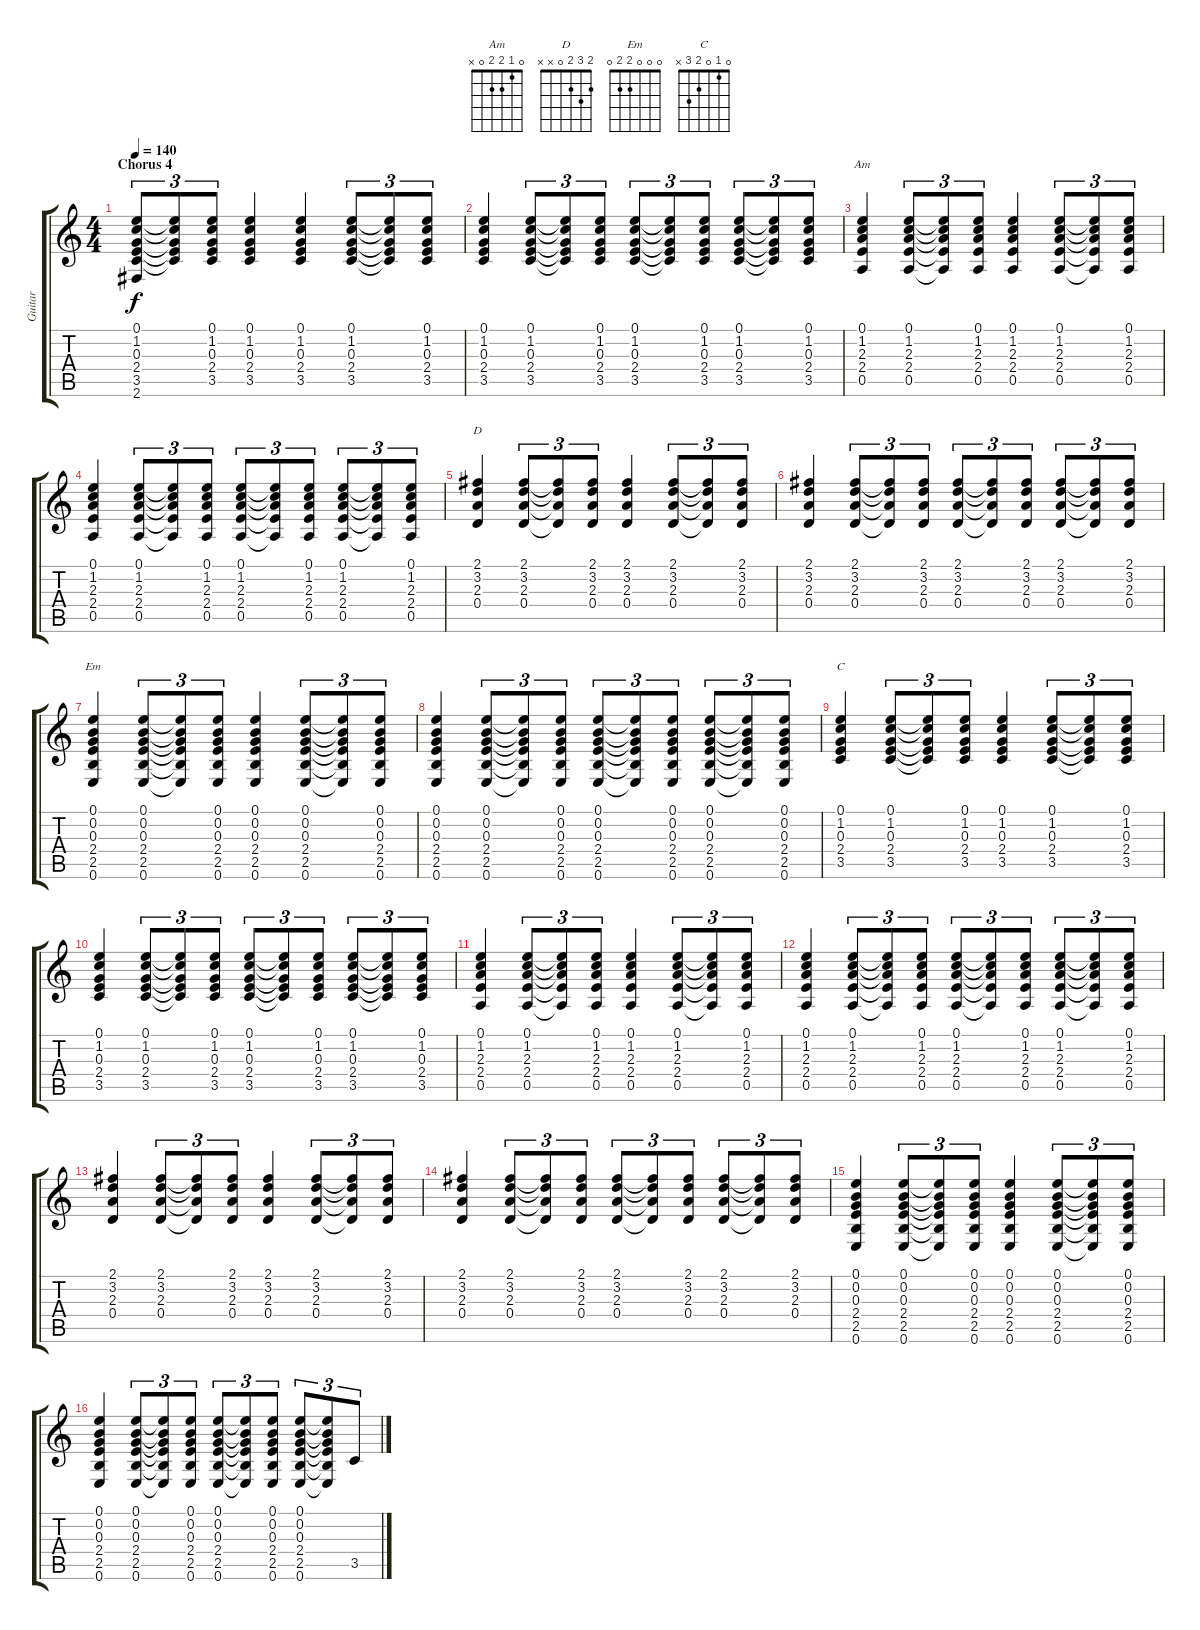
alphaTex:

\track ("Guitar" "Guitar") {instrument acousticguitarsteel}
\staff {score tabs}
\tuning (E4 B3 G3 D3 A2 E2) {hide}
\chord ("Am" 0 1 2 2 0 x)
\chord ("D" 2 3 2 0 x x)
\chord ("Em" 0 0 0 2 2 0)
\chord ("C" 0 1 0 2 3 x)
\ts (4 4)
\section ("" "Chorus 4")
\tempo 140
\clef g2
\ks c
(0.1{t} 1.2{t} 0.3{t} 2.4{t} 3.5{t} 2.6{t}).8{tu (3 2) dy f} (0.1{t} 1.2{t} 0.3{t} 2.4{t} 3.5{t}).8{tu (3 2)} (0.1 1.2 0.3 2.4 3.5).8{tu (3 2)} (0.1 1.2 0.3 2.4 3.5).4 (0.1 1.2 0.3 2.4 3.5).4 (0.1 1.2 0.3 2.4 3.5).8{tu (3 2)} (0.1{t} 1.2{t} 0.3{t} 2.4{t} 3.5{t}).8{tu (3 2)} (0.1 1.2 0.3 2.4 3.5).8{tu (3 2)} |
(0.1 1.2 0.3 2.4 3.5).4 (0.1 1.2 0.3 2.4 3.5).8{tu (3 2)} (0.1{t} 1.2{t} 0.3{t} 2.4{t} 3.5{t}).8{tu (3 2)} (0.1 1.2 0.3 2.4 3.5).8{tu (3 2)} (0.1 1.2 0.3 2.4 3.5).8{tu (3 2)} (0.1{t} 1.2{t} 0.3{t} 2.4{t} 3.5{t}).8{tu (3 2)} (0.1 1.2 0.3 2.4 3.5).8{tu (3 2)} (0.1 1.2 0.3 2.4 3.5).8{tu (3 2)} (0.1{t} 1.2{t} 0.3{t} 2.4{t} 3.5{t}).8{tu (3 2)} (0.1 1.2 0.3 2.4 3.5).8{tu (3 2)} |
(0.1 1.2 2.3 2.4 0.5).4{ch "Am"} (0.1 1.2 2.3 2.4 0.5).8{tu (3 2)} (0.1{t} 1.2{t} 2.3{t} 2.4{t} 0.5{t}).8{tu (3 2)} (0.1 1.2 2.3 2.4 0.5).8{tu (3 2)} (0.1 1.2 2.3 2.4 0.5).4 (0.1 1.2 2.3 2.4 0.5).8{tu (3 2)} (0.1{t} 1.2{t} 2.3{t} 2.4{t} 0.5{t}).8{tu (3 2)} (0.1 1.2 2.3 2.4 0.5).8{tu (3 2)} |
(0.1 1.2 2.3 2.4 0.5).4 (0.1 1.2 2.3 2.4 0.5).8{tu (3 2)} (0.1{t} 1.2{t} 2.3{t} 2.4{t} 0.5{t}).8{tu (3 2)} (0.1 1.2 2.3 2.4 0.5).8{tu (3 2)} (0.1 1.2 2.3 2.4 0.5).8{tu (3 2)} (0.1{t} 1.2{t} 2.3{t} 2.4{t} 0.5{t}).8{tu (3 2)} (0.1 1.2 2.3 2.4 0.5).8{tu (3 2)} (0.1 1.2 2.3 2.4 0.5).8{tu (3 2)} (0.1{t} 1.2{t} 2.3{t} 2.4{t} 0.5{t}).8{tu (3 2)} (0.1 1.2 2.3 2.4 0.5).8{tu (3 2)} |
(2.1 3.2 2.3 0.4).4{ch "D"} (2.1 3.2 2.3 0.4).8{tu (3 2)} (2.1{t} 3.2{t} 2.3{t} 0.4{t}).8{tu (3 2)} (2.1 3.2 2.3 0.4).8{tu (3 2)} (2.1 3.2 2.3 0.4).4 (2.1 3.2 2.3 0.4).8{tu (3 2)} (2.1{t} 3.2{t} 2.3{t} 0.4{t}).8{tu (3 2)} (2.1 3.2 2.3 0.4).8{tu (3 2)} |
(2.1 3.2 2.3 0.4).4 (2.1 3.2 2.3 0.4).8{tu (3 2)} (2.1{t} 3.2{t} 2.3{t} 0.4{t}).8{tu (3 2)} (2.1 3.2 2.3 0.4).8{tu (3 2)} (2.1 3.2 2.3 0.4).8{tu (3 2)} (2.1{t} 3.2{t} 2.3{t} 0.4{t}).8{tu (3 2)} (2.1 3.2 2.3 0.4).8{tu (3 2)} (2.1 3.2 2.3 0.4).8{tu (3 2)} (2.1{t} 3.2{t} 2.3{t} 0.4{t}).8{tu (3 2)} (2.1 3.2 2.3 0.4).8{tu (3 2)} |
(0.1 0.2 0.3 2.4 2.5 0.6).4{ch "Em"} (0.1 0.2 0.3 2.4 2.5 0.6).8{tu (3 2)} (0.1{t} 0.2{t} 0.3{t} 2.4{t} 2.5{t} 0.6{t}).8{tu (3 2)} (0.1 0.2 0.3 2.4 2.5 0.6).8{tu (3 2)} (0.1 0.2 0.3 2.4 2.5 0.6).4 (0.1 0.2 0.3 2.4 2.5 0.6).8{tu (3 2)} (0.1{t} 0.2{t} 0.3{t} 2.4{t} 2.5{t} 0.6{t}).8{tu (3 2)} (0.1 0.2 0.3 2.4 2.5 0.6).8{tu (3 2)} |
(0.1 0.2 0.3 2.4 2.5 0.6).4 (0.1 0.2 0.3 2.4 2.5 0.6).8{tu (3 2)} (0.1{t} 0.2{t} 0.3{t} 2.4{t} 2.5{t} 0.6{t}).8{tu (3 2)} (0.1 0.2 0.3 2.4 2.5 0.6).8{tu (3 2)} (0.1 0.2 0.3 2.4 2.5 0.6).8{tu (3 2)} (0.1{t} 0.2{t} 0.3{t} 2.4{t} 2.5{t} 0.6{t}).8{tu (3 2)} (0.1 0.2 0.3 2.4 2.5 0.6).8{tu (3 2)} (0.1 0.2 0.3 2.4 2.5 0.6).8{tu (3 2)} (0.1{t} 0.2{t} 0.3{t} 2.4{t} 2.5{t} 0.6{t}).8{tu (3 2)} (0.1 0.2 0.3 2.4 2.5 0.6).8{tu (3 2)} |
(0.1 1.2 0.3 2.4 3.5).4{ch "C"} (0.1 1.2 0.3 2.4 3.5).8{tu (3 2)} (0.1{t} 1.2{t} 0.3{t} 2.4{t} 3.5{t}).8{tu (3 2)} (0.1 1.2 0.3 2.4 3.5).8{tu (3 2)} (0.1 1.2 0.3 2.4 3.5).4 (0.1 1.2 0.3 2.4 3.5).8{tu (3 2)} (0.1{t} 1.2{t} 0.3{t} 2.4{t} 3.5{t}).8{tu (3 2)} (0.1 1.2 0.3 2.4 3.5).8{tu (3 2)} |
(0.1 1.2 0.3 2.4 3.5).4 (0.1 1.2 0.3 2.4 3.5).8{tu (3 2)} (0.1{t} 1.2{t} 0.3{t} 2.4{t} 3.5{t}).8{tu (3 2)} (0.1 1.2 0.3 2.4 3.5).8{tu (3 2)} (0.1 1.2 0.3 2.4 3.5).8{tu (3 2)} (0.1{t} 1.2{t} 0.3{t} 2.4{t} 3.5{t}).8{tu (3 2)} (0.1 1.2 0.3 2.4 3.5).8{tu (3 2)} (0.1 1.2 0.3 2.4 3.5).8{tu (3 2)} (0.1{t} 1.2{t} 0.3{t} 2.4{t} 3.5{t}).8{tu (3 2)} (0.1 1.2 0.3 2.4 3.5).8{tu (3 2)} |
(0.1 1.2 2.3 2.4 0.5).4 (0.1 1.2 2.3 2.4 0.5).8{tu (3 2)} (0.1{t} 1.2{t} 2.3{t} 2.4{t} 0.5{t}).8{tu (3 2)} (0.1 1.2 2.3 2.4 0.5).8{tu (3 2)} (0.1 1.2 2.3 2.4 0.5).4 (0.1 1.2 2.3 2.4 0.5).8{tu (3 2)} (0.1{t} 1.2{t} 2.3{t} 2.4{t} 0.5{t}).8{tu (3 2)} (0.1 1.2 2.3 2.4 0.5).8{tu (3 2)} |
(0.1 1.2 2.3 2.4 0.5).4 (0.1 1.2 2.3 2.4 0.5).8{tu (3 2)} (0.1{t} 1.2{t} 2.3{t} 2.4{t} 0.5{t}).8{tu (3 2)} (0.1 1.2 2.3 2.4 0.5).8{tu (3 2)} (0.1 1.2 2.3 2.4 0.5).8{tu (3 2)} (0.1{t} 1.2{t} 2.3{t} 2.4{t} 0.5{t}).8{tu (3 2)} (0.1 1.2 2.3 2.4 0.5).8{tu (3 2)} (0.1 1.2 2.3 2.4 0.5).8{tu (3 2)} (0.1{t} 1.2{t} 2.3{t} 2.4{t} 0.5{t}).8{tu (3 2)} (0.1 1.2 2.3 2.4 0.5).8{tu (3 2)} |
(2.1 3.2 2.3 0.4).4 (2.1 3.2 2.3 0.4).8{tu (3 2)} (2.1{t} 3.2{t} 2.3{t} 0.4{t}).8{tu (3 2)} (2.1 3.2 2.3 0.4).8{tu (3 2)} (2.1 3.2 2.3 0.4).4 (2.1 3.2 2.3 0.4).8{tu (3 2)} (2.1{t} 3.2{t} 2.3{t} 0.4{t}).8{tu (3 2)} (2.1 3.2 2.3 0.4).8{tu (3 2)} |
(2.1 3.2 2.3 0.4).4 (2.1 3.2 2.3 0.4).8{tu (3 2)} (2.1{t} 3.2{t} 2.3{t} 0.4{t}).8{tu (3 2)} (2.1 3.2 2.3 0.4).8{tu (3 2)} (2.1 3.2 2.3 0.4).8{tu (3 2)} (2.1{t} 3.2{t} 2.3{t} 0.4{t}).8{tu (3 2)} (2.1 3.2 2.3 0.4).8{tu (3 2)} (2.1 3.2 2.3 0.4).8{tu (3 2)} (2.1{t} 3.2{t} 2.3{t} 0.4{t}).8{tu (3 2)} (2.1 3.2 2.3 0.4).8{tu (3 2)} |
(0.1 0.2 0.3 2.4 2.5 0.6).4 (0.1 0.2 0.3 2.4 2.5 0.6).8{tu (3 2)} (0.1{t} 0.2{t} 0.3{t} 2.4{t} 2.5{t} 0.6{t}).8{tu (3 2)} (0.1 0.2 0.3 2.4 2.5 0.6).8{tu (3 2)} (0.1 0.2 0.3 2.4 2.5 0.6).4 (0.1 0.2 0.3 2.4 2.5 0.6).8{tu (3 2)} (0.1{t} 0.2{t} 0.3{t} 2.4{t} 2.5{t} 0.6{t}).8{tu (3 2)} (0.1 0.2 0.3 2.4 2.5 0.6).8{tu (3 2)} |
(0.1 0.2 0.3 2.4 2.5 0.6).4 (0.1 0.2 0.3 2.4 2.5 0.6).8{tu (3 2)} (0.1{t} 0.2{t} 0.3{t} 2.4{t} 2.5{t} 0.6{t}).8{tu (3 2)} (0.1 0.2 0.3 2.4 2.5 0.6).8{tu (3 2)} (0.1 0.2 0.3 2.4 2.5 0.6).8{tu (3 2)} (0.1{t} 0.2{t} 0.3{t} 2.4{t} 2.5{t} 0.6{t}).8{tu (3 2)} (0.1 0.2 0.3 2.4 2.5 0.6).8{tu (3 2)} (0.1 0.2 0.3 2.4 2.5 0.6).8{tu (3 2)} (0.1{t} 0.2{t} 0.3{t} 2.4{t} 2.5{t} 0.6{t}).8{tu (3 2)} 3.5.8{tu (3 2)}
